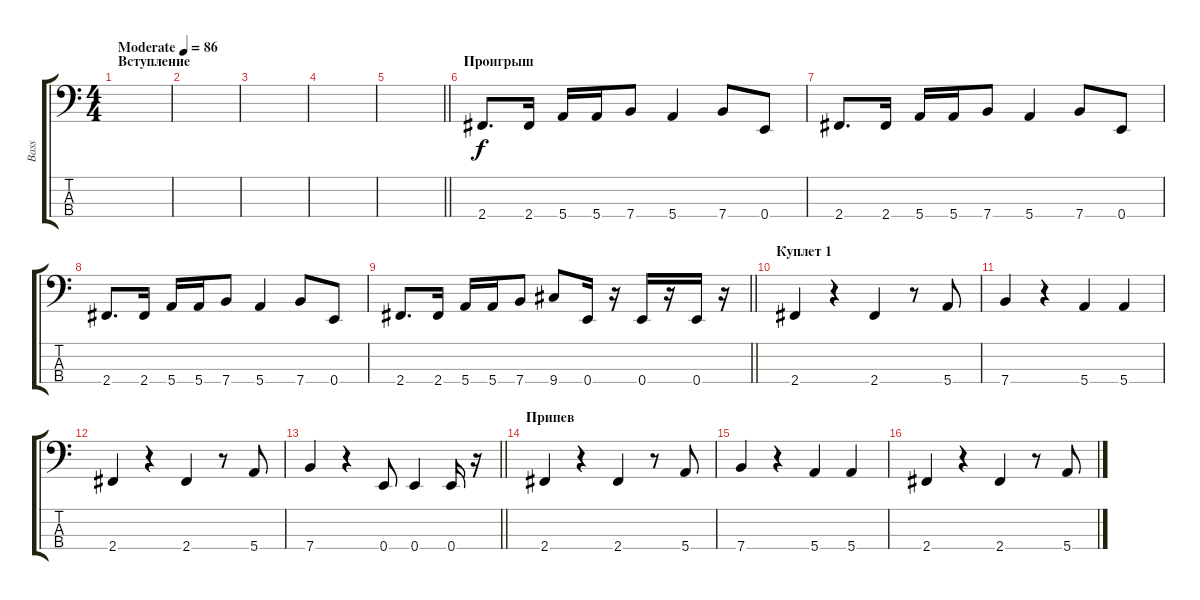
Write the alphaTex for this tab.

\track ("Bass" "Bass") {instrument electricbassfinger}
\staff {score tabs}
\tuning (G2 D2 A1 E1) {hide}
\ts (4 4)
\section ("" "Вступление")
\tempo (86 "Moderate")
\clef f4
\ks c
|
|
|
|
\barLineRight lightlight
|
\section ("" "Проигрыш")
2.4.8{d} 2.4.16 5.4.16 5.4.16 7.4.8 5.4.4 7.4.8 0.4.8 |
2.4.8{d} 2.4.16 5.4.16 5.4.16 7.4.8 5.4.4 7.4.8 0.4.8 |
2.4.8{d} 2.4.16 5.4.16 5.4.16 7.4.8 5.4.4 7.4.8 0.4.8 |
\barLineRight lightlight
2.4.8{d} 2.4.16 5.4.16 5.4.16 7.4.8 9.4.8 0.4.16 r.16 0.4.16 r.16 0.4.16 r.16 |
\section ("" "Куплет 1")
2.4.4 r.4 2.4.4 r.8 5.4.8 |
7.4.4 r.4 5.4.4 5.4.4 |
2.4.4 r.4 2.4.4 r.8 5.4.8 |
\barLineRight lightlight
7.4.4 r.4 0.4.8 0.4.4 0.4.16 r.16 |
\section ("" "Припев")
2.4.4 r.4 2.4.4 r.8 5.4.8 |
7.4.4 r.4 5.4.4 5.4.4 |
2.4.4 r.4 2.4.4 r.8 5.4.8
